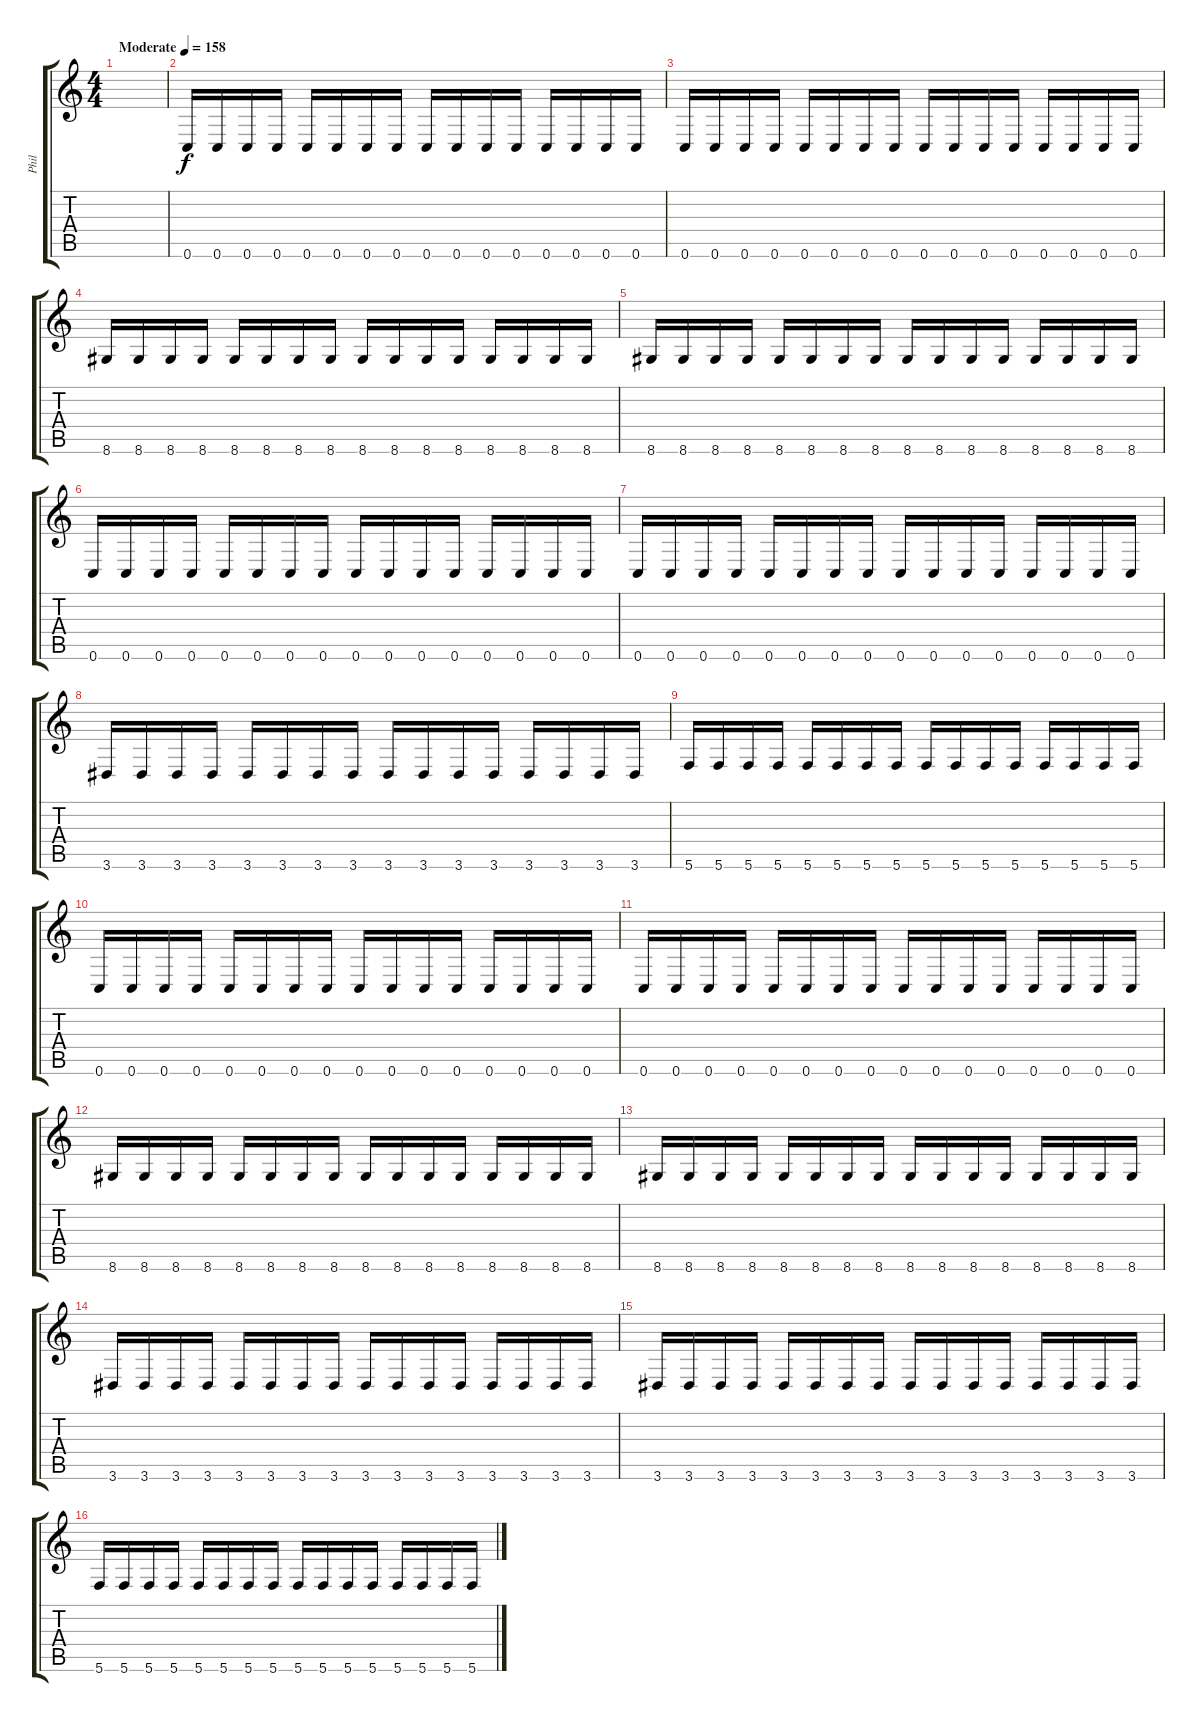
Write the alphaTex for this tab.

\track ("Phil" "Phil") {instrument distortionguitar}
\staff {score tabs}
\tuning (D4 A3 F3 C3 G2 C2) {hide}
\ts (4 4)
\tempo (158 "Moderate")
\clef g2
\ks c
|
0.6.16 0.6.16 0.6.16 0.6.16 0.6.16 0.6.16 0.6.16 0.6.16 0.6.16 0.6.16 0.6.16 0.6.16 0.6.16 0.6.16 0.6.16 0.6.16 |
0.6.16 0.6.16 0.6.16 0.6.16 0.6.16 0.6.16 0.6.16 0.6.16 0.6.16 0.6.16 0.6.16 0.6.16 0.6.16 0.6.16 0.6.16 0.6.16 |
8.6.16 8.6.16 8.6.16 8.6.16 8.6.16 8.6.16 8.6.16 8.6.16 8.6.16 8.6.16 8.6.16 8.6.16 8.6.16 8.6.16 8.6.16 8.6.16 |
8.6.16 8.6.16 8.6.16 8.6.16 8.6.16 8.6.16 8.6.16 8.6.16 8.6.16 8.6.16 8.6.16 8.6.16 8.6.16 8.6.16 8.6.16 8.6.16 |
0.6.16 0.6.16 0.6.16 0.6.16 0.6.16 0.6.16 0.6.16 0.6.16 0.6.16 0.6.16 0.6.16 0.6.16 0.6.16 0.6.16 0.6.16 0.6.16 |
0.6.16 0.6.16 0.6.16 0.6.16 0.6.16 0.6.16 0.6.16 0.6.16 0.6.16 0.6.16 0.6.16 0.6.16 0.6.16 0.6.16 0.6.16 0.6.16 |
3.6.16 3.6.16 3.6.16 3.6.16 3.6.16 3.6.16 3.6.16 3.6.16 3.6.16 3.6.16 3.6.16 3.6.16 3.6.16 3.6.16 3.6.16 3.6.16 |
5.6.16 5.6.16 5.6.16 5.6.16 5.6.16 5.6.16 5.6.16 5.6.16 5.6.16 5.6.16 5.6.16 5.6.16 5.6.16 5.6.16 5.6.16 5.6.16 |
0.6.16 0.6.16 0.6.16 0.6.16 0.6.16 0.6.16 0.6.16 0.6.16 0.6.16 0.6.16 0.6.16 0.6.16 0.6.16 0.6.16 0.6.16 0.6.16 |
0.6.16 0.6.16 0.6.16 0.6.16 0.6.16 0.6.16 0.6.16 0.6.16 0.6.16 0.6.16 0.6.16 0.6.16 0.6.16 0.6.16 0.6.16 0.6.16 |
8.6.16 8.6.16 8.6.16 8.6.16 8.6.16 8.6.16 8.6.16 8.6.16 8.6.16 8.6.16 8.6.16 8.6.16 8.6.16 8.6.16 8.6.16 8.6.16 |
8.6.16 8.6.16 8.6.16 8.6.16 8.6.16 8.6.16 8.6.16 8.6.16 8.6.16 8.6.16 8.6.16 8.6.16 8.6.16 8.6.16 8.6.16 8.6.16 |
3.6.16 3.6.16 3.6.16 3.6.16 3.6.16 3.6.16 3.6.16 3.6.16 3.6.16 3.6.16 3.6.16 3.6.16 3.6.16 3.6.16 3.6.16 3.6.16 |
3.6.16 3.6.16 3.6.16 3.6.16 3.6.16 3.6.16 3.6.16 3.6.16 3.6.16 3.6.16 3.6.16 3.6.16 3.6.16 3.6.16 3.6.16 3.6.16 |
5.6.16 5.6.16 5.6.16 5.6.16 5.6.16 5.6.16 5.6.16 5.6.16 5.6.16 5.6.16 5.6.16 5.6.16 5.6.16 5.6.16 5.6.16 5.6.16
